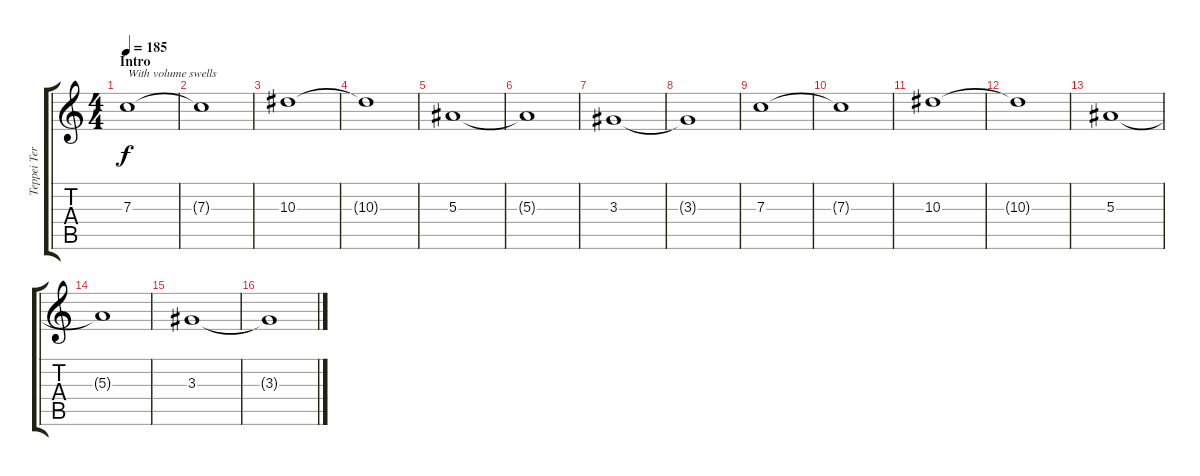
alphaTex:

\track ("Teppei Teranishi (Guitar)" "Teppei Ter") {instrument overdrivenguitar}
\staff {score tabs}
\tuning (D4 A3 F3 C3 G2 C2) {hide}
\ts (4 4)
\section ("" "Intro")
\tempo 185
\clef g2
\ks c
7.3.1{txt "With volume swells" dy f balance 16 instrument overdrivenguitar} |
7.3{t}.1 |
10.3.1{balance 16} |
10.3{t}.1 |
5.3.1{balance 16} |
5.3{t}.1 |
3.3.1{balance 16} |
3.3{t}.1 |
7.3.1{balance 16} |
7.3{t}.1 |
10.3.1{balance 16} |
10.3{t}.1 |
5.3.1{balance 16} |
5.3{t}.1 |
3.3.1{balance 16} |
3.3{t}.1
